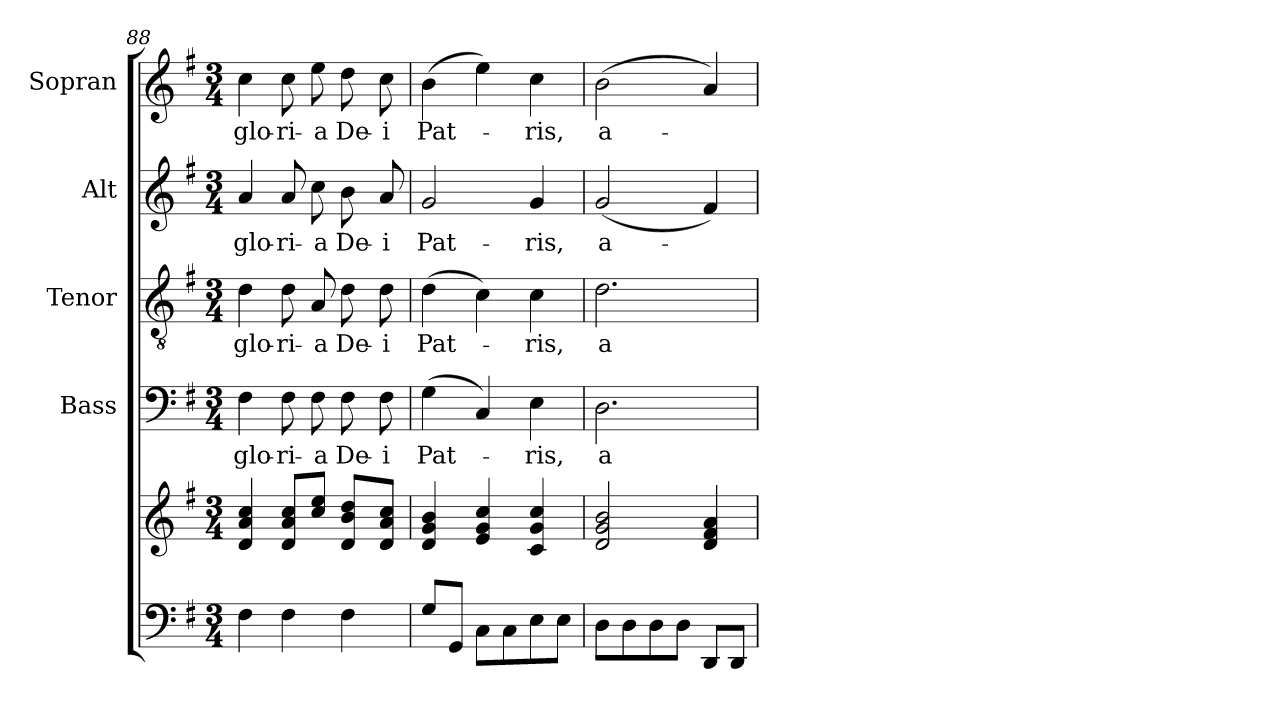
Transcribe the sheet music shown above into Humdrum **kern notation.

**kern	**kern	**kern	**text	**kern	**text	**kern	**text	**kern	**text
*part5	*part5	*part4	*part4	*part3	*part3	*part2	*part2	*part1	*part1
*staff6	*staff5	*staff4	*staff4	*staff3	*staff3	*staff2	*staff2	*staff1	*staff1
*	*	*I"Bass	*	*I"Tenor	*	*I"Alt	*	*I"Sopran	*
*	*	*I'B.	*	*I'T.	*	*I'A.	*	*I'S.	*
*clefF4	*clefG2	*clefF4	*	*clefGv2	*	*clefG2	*	*clefG2	*
*k[f#]	*k[f#]	*k[f#]	*	*k[f#]	*	*k[f#]	*	*k[f#]	*
*G:	*G:	*G:	*	*G:	*	*G:	*	*G:	*
*M3/4	*M3/4	*M3/4	*	*M3/4	*	*M3/4	*	*M3/4	*
=88	=88	=88	=88	=88	=88	=88	=88	=88	=88
!	!	!	!LO:LY:b	!	!LO:LY:b	!	!LO:LY:b	!	!LO:LY:b
4F#\	4d/ 4a/ 4cc/	4F#\	glo-	4d\	glo-	4a/	glo-	4cc\	glo-
!	!	!	!LO:LY:b	!	!LO:LY:b	!	!LO:LY:b	!	!LO:LY:b
4F#\	8d/ 8a/ 8cc/L	8F#\	-ri-	8d\	-ri-	8a/	-ri-	8cc\	-ri-
!	!	!	!LO:LY:b	!	!LO:LY:b	!	!LO:LY:b	!	!LO:LY:b
.	8cc/ 8ee/J	8F#\	-a	8A/	-a	8cc\	-a	8ee\	-a
!	!	!	!LO:LY:b	!	!LO:LY:b	!	!LO:LY:b	!	!LO:LY:b
4F#\	8d/ 8b/ 8dd/L	8F#\	De-	8d\	De-	8b\	De-	8dd\	De-
!	!	!	!LO:LY:b	!	!LO:LY:b	!	!LO:LY:b	!	!LO:LY:b
.	8d/ 8a/ 8cc/J	8F#\	-i	8d\	-i	8a/	-i	8cc\	-i
=89	=89	=89	=89	=89	=89	=89	=89	=89	=89
!	!	!	!LO:LY:b	!	!LO:LY:b	!	!LO:LY:b	!	!LO:LY:b
8G/L	4d/ 4g/ 4b/	(>4G\	Pat-	(>4d\	Pat-	2g/	Pat-	(>4b\	Pat-
8GG/J	.	.	.	.	.	.	.	.	.
8C\L	4e/ 4g/ 4cc/	4C/)	.	4c\)	.	.	.	4ee\)	.
8C\	.	.	.	.	.	.	.	.	.
!	!	!	!LO:LY:b	!	!LO:LY:b	!	!LO:LY:b	!	!LO:LY:b
8E\	4c/ 4g/ 4cc/	4E\	-ris,	4c\	-ris,	4g/	-ris,	4cc\	-ris,
8E\J	.	.	.	.	.	.	.	.	.
=90	=90	=90	=90	=90	=90	=90	=90	=90	=90
!	!	!	!LO:LY:b	!	!LO:LY:b	!	!LO:LY:b	!	!LO:LY:b
8D\L	2d/ 2g/ 2b/	2.D\	a-	2.d\	a-	(<2g/	a-	(>2b\	a-
8D\	.	.	.	.	.	.	.	.	.
8D\	.	.	.	.	.	.	.	.	.
8D\J	.	.	.	.	.	.	.	.	.
8DD/L	4d/ 4f#/ 4a/	.	.	.	.	4f#/)	.	4a/)	.
8DD/J	.	.	.	.	.	.	.	.	.
=	=	=	=	=	=	=	=	=	=
*-	*-	*-	*-	*-	*-	*-	*-	*-	*-
